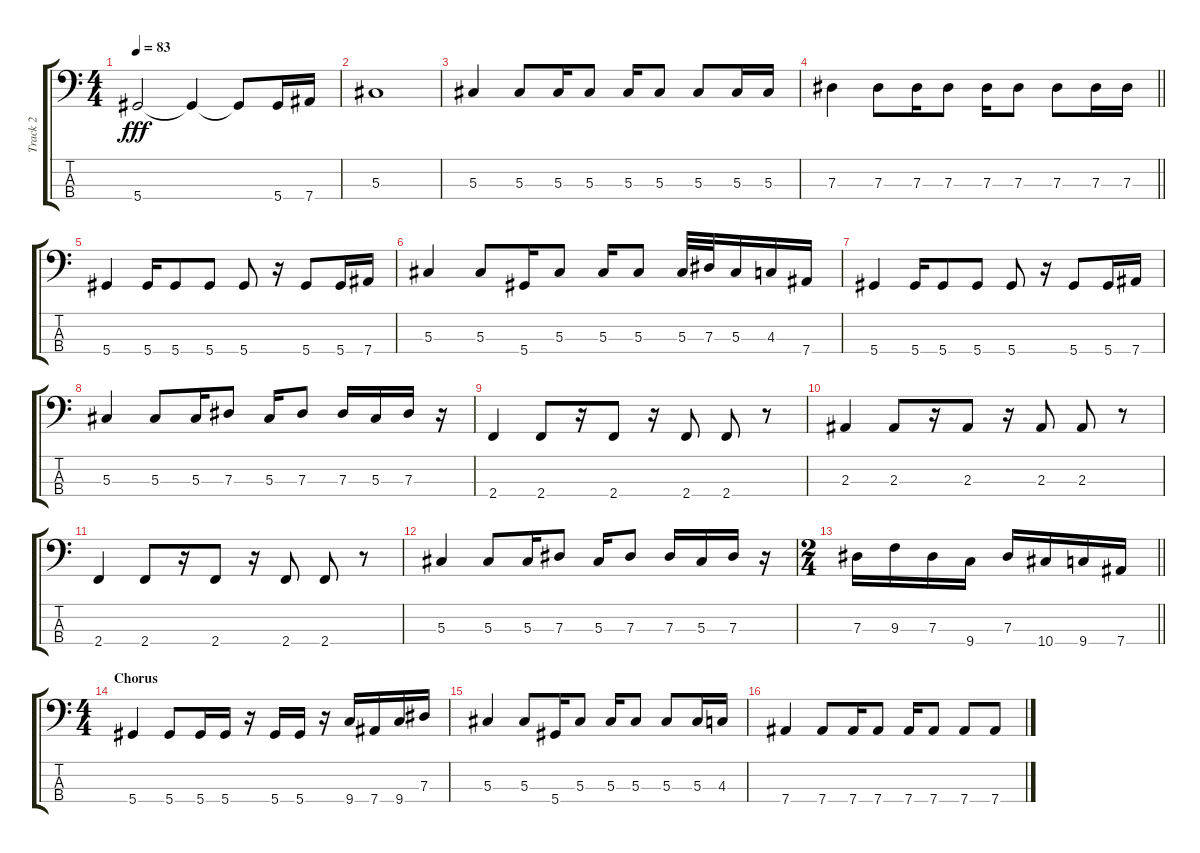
\track ("Track 2" "Track 2") {instrument electricbassfinger}
\staff {score tabs}
\tuning (Gb2 Db2 Ab1 Eb1) {hide}
\ts (4 4)
\tempo 83
\clef f4
\ks c
5.4.2{dy fff} 5.4{t}.4 5.4{t}.8 5.4.16 7.4.16 |
5.3.1 |
5.3.4 5.3.8 5.3.16 5.3.8 5.3.16 5.3.8 5.3.8 5.3.16 5.3.16 |
\barLineRight lightlight
7.3.4 7.3.8 7.3.16 7.3.8 7.3.16 7.3.8 7.3.8 7.3.16 7.3.16 |
5.4.4 5.4.16 5.4.8 5.4.8 5.4.8 r.16 5.4.8 5.4.16 7.4.16 |
5.3.4 5.3.8 5.4.16 5.3.8 5.3.16 5.3.8 5.3.32 7.3.32 5.3.16 4.3.16 7.4.16 |
5.4.4 5.4.16 5.4.8 5.4.8 5.4.8 r.16 5.4.8 5.4.16 7.4.16 |
5.3.4 5.3.8 5.3.16 7.3.8 5.3.16 7.3.8 7.3.16 5.3.16 7.3.16 r.16 |
2.4.4 2.4.8 r.16 2.4.8 r.16 2.4.8 2.4.8 r.8 |
2.3.4 2.3.8 r.16 2.3.8 r.16 2.3.8 2.3.8 r.8 |
2.4.4 2.4.8 r.16 2.4.8 r.16 2.4.8 2.4.8 r.8 |
5.3.4 5.3.8 5.3.16 7.3.8 5.3.16 7.3.8 7.3.16 5.3.16 7.3.16 r.16 |
\ts (2 4)
\barLineRight lightlight
7.3.16 9.3.16 7.3.16 9.4.16 7.3.16 10.4.16 9.4.16 7.4.16 |
\ts (4 4)
\section ("" "Chorus")
5.4.4 5.4.8 5.4.16 5.4.16 r.16 5.4.16 5.4.16 r.16 9.4.16 7.4.16 9.4.16 7.3.16 |
5.3.4 5.3.8 5.4.16 5.3.8 5.3.16 5.3.8 5.3.8 5.3.16 4.3.16 |
7.4.4 7.4.8 7.4.16 7.4.8 7.4.16 7.4.8 7.4.8 7.4.8
